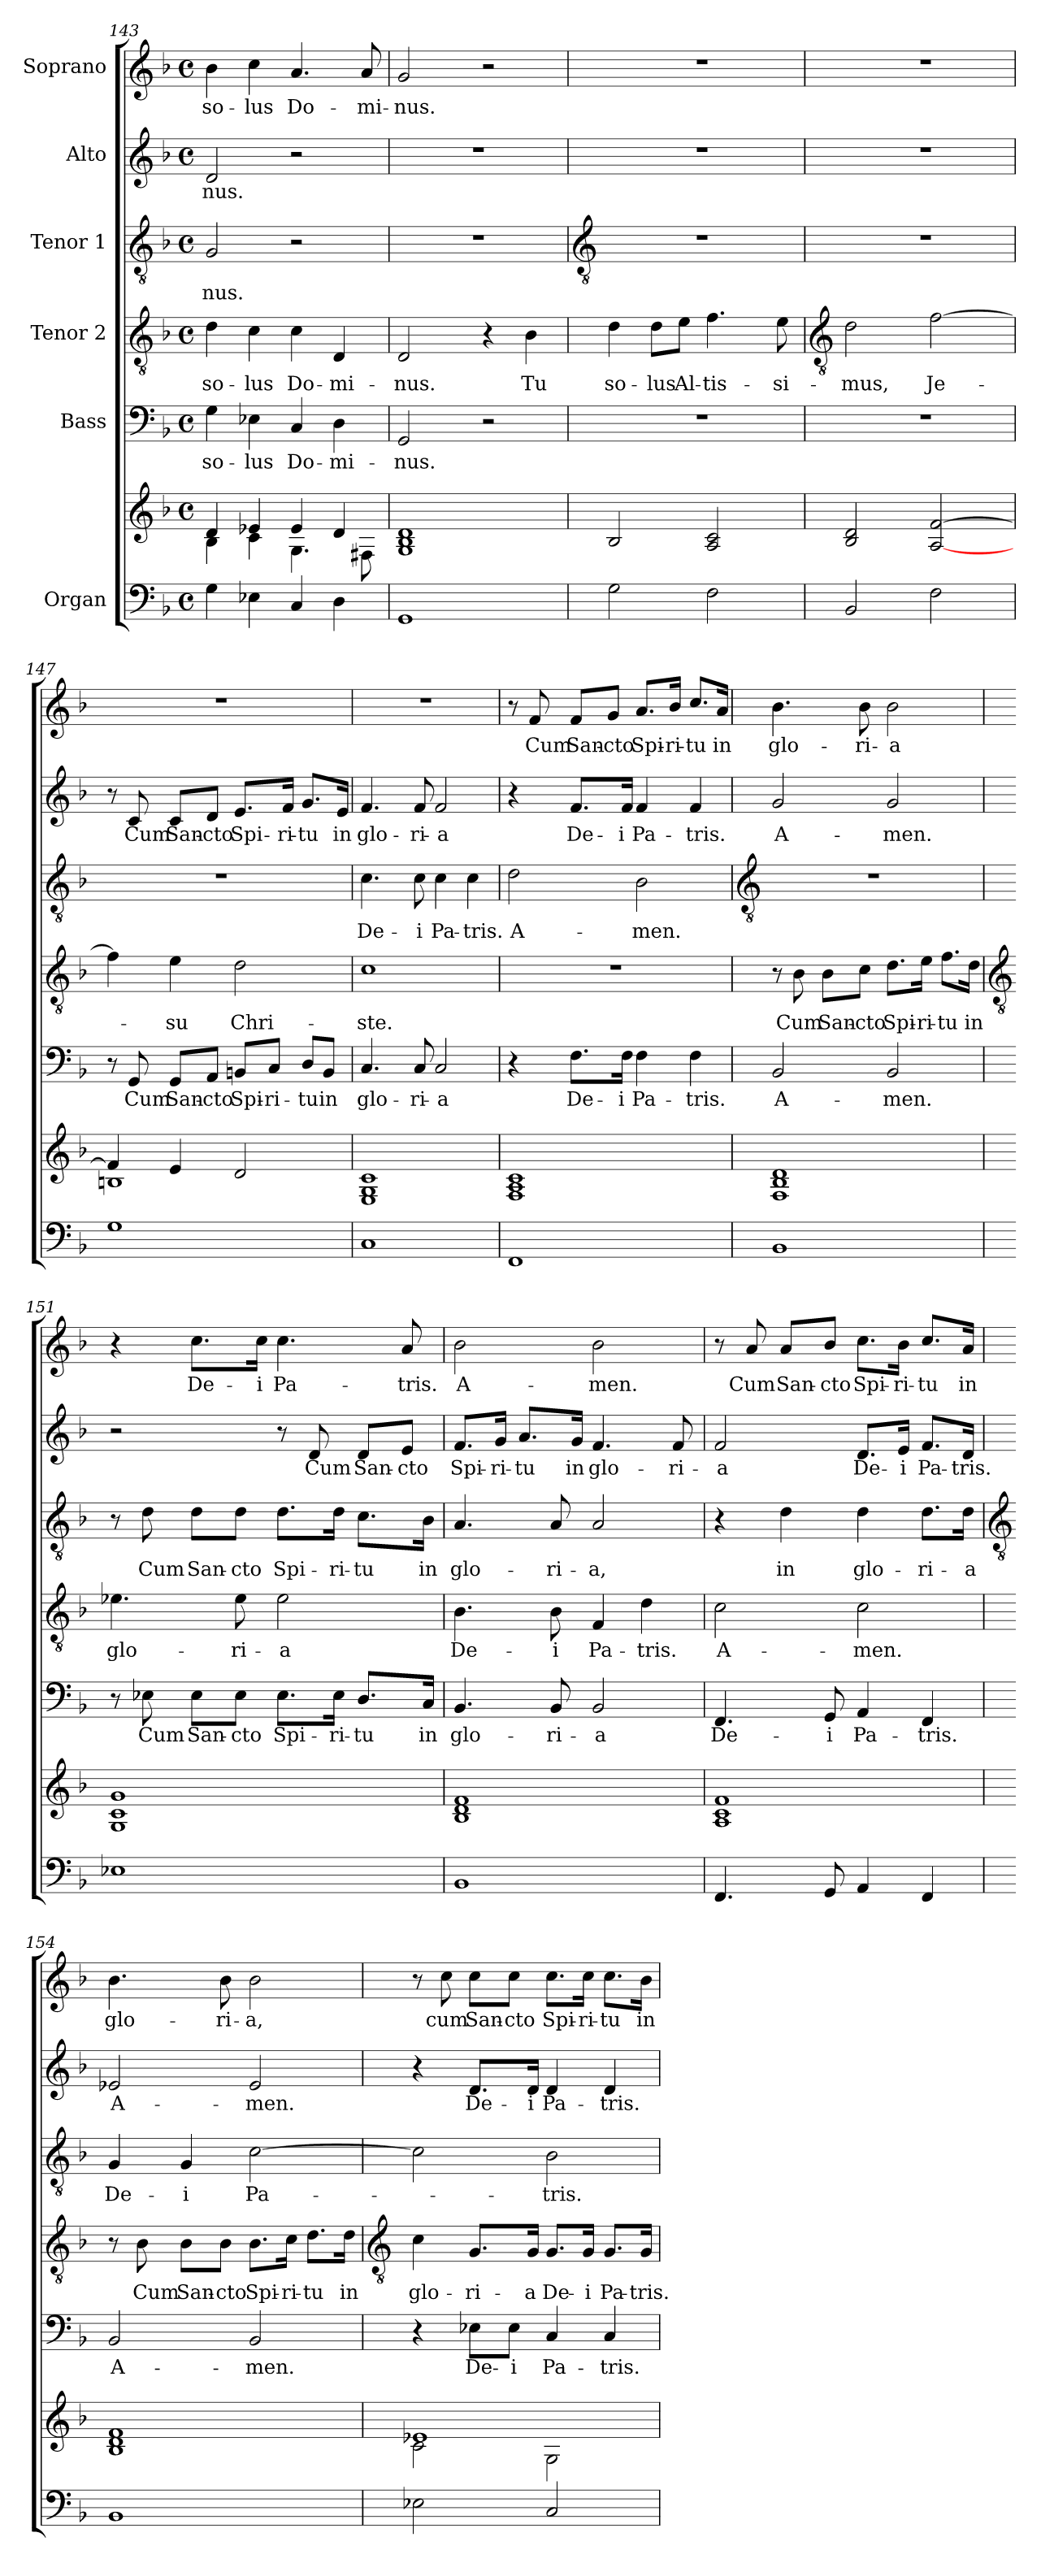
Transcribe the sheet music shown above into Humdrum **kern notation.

**kern	**kern	**kern	**text	**kern	**text	**kern	**text	**kern	**text	**kern	**text
*part6	*part6	*part5	*part5	*part4	*part4	*part3	*part3	*part2	*part2	*part1	*part1
*staff7	*staff6	*staff5	*staff5	*staff4	*staff4	*staff3	*staff3	*staff2	*staff2	*staff1	*staff1
*I"Organ	*	*I"Bass	*	*I"Tenor 2	*	*I"Tenor 1	*	*I"Alto	*	*I"Soprano	*
*clefF4	*clefG2	*clefF4	*	*clefGv2	*	*clefGv2	*	*clefG2	*	*clefG2	*
*k[b-]	*k[b-]	*k[b-]	*	*k[b-]	*	*k[b-]	*	*k[b-]	*	*k[b-]	*
*F:	*F:	*F:	*	*F:	*	*F:	*	*F:	*	*F:	*
*M4/4	*M4/4	*M4/4	*	*M4/4	*	*M4/4	*	*M4/4	*	*M4/4	*
*met(c)	*met(c)	*met(c)	*	*met(c)	*	*met(c)	*	*met(c)	*	*met(c)	*
=143	=143	=143	=143	=143	=143	=143	=143	=143	=143	=143	=143
*	*^	*	*	*	*	*	*	*	*	*	*
!	!	!	!	!LO:LY:b	!	!LO:LY:b	!	!LO:LY:b	!	!LO:LY:b	!	!LO:LY:b
4G\	4d/	4B-\	4G\	so-	4d\	so-	2G/	-nus.	2d/	-nus.	4b-\	so-
!	!	!	!	!LO:LY:b	!	!LO:LY:b	!	!	!	!	!	!LO:LY:b
4E-X\	4e-X/	4c\	4E-X\	-lus	4c\	-lus	.	.	.	.	4cc\	-lus
!	!	!	!	!LO:LY:b	!	!LO:LY:b	!	!	!	!	!	!LO:LY:b
4C/	4e-/	4.G\	4C/	Do-	4c\	Do-	2r	.	2r	.	4.a/	Do-
!	!	!	!	!LO:LY:b	!	!LO:LY:b	!	!	!	!	!	!
4D\	4d/	.	4D\	-mi-	4D/	-mi-	.	.	.	.	.	.
!	!	!	!	!	!	!	!	!	!	!	!	!LO:LY:b
.	.	8F#X\	.	.	.	.	.	.	.	.	8a/	-mi-
=144	=144	=144	=144	=144	=144	=144	=144	=144	=144	=144	=144	=144
!	!	!	!	!LO:LY:b	!	!LO:LY:b	!	!	!	!	!	!LO:LY:b
1GG	1G/ 1B-/ 1d/	4ryy	2GG/	-nus.	2D/	-nus.	1r	.	1r	.	2g/	-nus.
.	.	4ryy	.	.	.	.	.	.	.	.	.	.
.	.	4ryy	2r	.	4r	.	.	.	.	.	2r	.
!	!	!	!	!	!	!LO:LY:b	!	!	!	!	!	!
.	.	4ryy	.	.	4B-\	Tu	.	.	.	.	.	.
!!LO:LB:g=z
=145	=145	=145	=145	=145	=145	=145	=145	=145	=145	=145	=145	=145
*	*	*	*	*	*	*	*clefGv2	*	*	*	*	*
!	!	!	!	!	!	!LO:LY:b	!	!	!	!	!	!
2G\	2B-/	4ryy	1r	.	4d\	so-	1r	.	1r	.	1r	.
!	!	!	!	!	!	!LO:LY:b	!	!	!	!	!	!
.	.	4ryy	.	.	8d\L	-lus	.	.	.	.	.	.
!	!	!	!	!	!	!LO:LY:b	!	!	!	!	!	!
.	.	.	.	.	8e\J	Al-	.	.	.	.	.	.
!	!	!	!	!	!	!LO:LY:b	!	!	!	!	!	!
2F\	2A/ 2c/	4ryy	.	.	4.f\	-tis-	.	.	.	.	.	.
.	.	4ryy	.	.	.	.	.	.	.	.	.	.
!	!	!	!	!	!	!LO:LY:b	!	!	!	!	!	!
.	.	.	.	.	8e\	-si-	.	.	.	.	.	.
!!LO:LB:g=z
=146	=146	=146	=146	=146	=146	=146	=146	=146	=146	=146	=146	=146
*	*	*	*	*	*clefGv2	*	*	*	*	*	*	*
!	!	!	!	!	!	!LO:LY:b	!	!	!	!	!	!
2BB-/	2B-/ 2d/	4ryy	1r	.	2d\	-mus,	1r	.	1r	.	1r	.
.	.	4ryy	.	.	.	.	.	.	.	.	.	.
!	!	!	!	!	!	!LO:LY:b	!	!	!	!	!	!
2F\	[2A/ [2f/	4ryy	.	.	[2f\	Je-	.	.	.	.	.	.
.	.	4ryy	.	.	.	.	.	.	.	.	.	.
=147	=147	=147	=147	=147	=147	=147	=147	=147	=147	=147	=147	=147
1G	4f/]	1Bn\	8r	.	4f\]	.	1r	.	8r	.	1r	.
!	!	!	!	!LO:LY:b	!	!	!	!	!	!LO:LY:b	!	!
.	.	.	8GG/	Cum	.	.	.	.	8c/	Cum	.	.
!	!	!	!	!LO:LY:b	!	!LO:LY:b	!	!	!	!LO:LY:b	!	!
.	4e/	.	8GG/L	San-	4e\	-su	.	.	8c/L	San-	.	.
!	!	!	!	!LO:LY:b	!	!	!	!	!	!LO:LY:b	!	!
.	.	.	8AA/J	-cto	.	.	.	.	8d/J	-cto	.	.
!	!	!	!	!LO:LY:b	!	!LO:LY:b	!	!	!	!LO:LY:b	!	!
.	2d/	.	8BBn/L	Spi-	2d\	Chri-	.	.	8.e/L	Spi-	.	.
!	!	!	!	!LO:LY:b	!	!	!	!	!	!	!	!
.	.	.	8C/J	-ri-	.	.	.	.	.	.	.	.
!	!	!	!	!	!	!	!	!	!	!LO:LY:b	!	!
.	.	.	.	.	.	.	.	.	16f/J	-ri-	.	.
!	!	!	!	!LO:LY:b	!	!	!	!	!	!LO:LY:b	!	!
.	.	.	8D/L	-tu	.	.	.	.	8.g/L	-tu	.	.
!	!	!	!	!LO:LY:b	!	!	!	!	!	!	!	!
.	.	.	8BB/J	in	.	.	.	.	.	.	.	.
!	!	!	!	!	!	!	!	!	!	!LO:LY:b	!	!
.	.	.	.	.	.	.	.	.	16e/J	in	.	.
=148	=148	=148	=148	=148	=148	=148	=148	=148	=148	=148	=148	=148
!	!	!	!	!LO:LY:b	!	!LO:LY:b	!	!LO:LY:b	!	!LO:LY:b	!	!
1C	1E/ 1G/ 1c/	4ryy	4.C/	glo-	1c	-ste.	4.c\	De-	4.f/	glo-	1r	.
.	.	4ryy	.	.	.	.	.	.	.	.	.	.
!	!	!	!	!LO:LY:b	!	!	!	!LO:LY:b	!	!LO:LY:b	!	!
.	.	.	8C/	-ri-	.	.	8c\	-i	8f/	-ri-	.	.
!	!	!	!	!LO:LY:b	!	!	!	!LO:LY:b	!	!LO:LY:b	!	!
.	.	4ryy	2C/	-a	.	.	4c\	Pa-	2f/	-a	.	.
!	!	!	!	!	!	!	!	!LO:LY:b	!	!	!	!
.	.	4ryy	.	.	.	.	4c\	-tris.	.	.	.	.
=149	=149	=149	=149	=149	=149	=149	=149	=149	=149	=149	=149	=149
!	!	!	!	!	!	!	!	!LO:LY:b	!	!	!	!
1FF	1F/ 1A/ 1c/	4ryy	4r	.	1r	.	2d\	A-	4r	.	8r	.
!	!	!	!	!	!	!	!	!	!	!	!	!LO:LY:b
.	.	.	.	.	.	.	.	.	.	.	8f/	Cum
!	!	!	!	!LO:LY:b	!	!	!	!	!	!LO:LY:b	!	!LO:LY:b
.	.	4ryy	8.F\L	De-	.	.	.	.	8.f/L	De-	8f/L	San-
!	!	!	!	!	!	!	!	!	!	!	!	!LO:LY:b
.	.	.	.	.	.	.	.	.	.	.	8g/J	-cto
!	!	!	!	!LO:LY:b	!	!	!	!	!	!LO:LY:b	!	!
.	.	.	16F\J	-i	.	.	.	.	16f/J	-i	.	.
!	!	!	!	!LO:LY:b	!	!	!	!LO:LY:b	!	!LO:LY:b	!	!LO:LY:b
.	.	4ryy	4F\	Pa-	.	.	2B-\	-men.	4f/	Pa-	8.a/L	Spi-
!	!	!	!	!	!	!	!	!	!	!	!	!LO:LY:b
.	.	.	.	.	.	.	.	.	.	.	16b-/J	-ri-
!	!	!	!	!LO:LY:b	!	!	!	!	!	!LO:LY:b	!	!LO:LY:b
.	.	4ryy	4F\	-tris.	.	.	.	.	4f/	-tris.	8.cc/L	-tu
!	!	!	!	!	!	!	!	!	!	!	!	!LO:LY:b
.	.	.	.	.	.	.	.	.	.	.	16a/J	in
!!LO:LB:g=z
=150	=150	=150	=150	=150	=150	=150	=150	=150	=150	=150	=150	=150
*	*	*	*	*	*	*	*clefGv2	*	*	*	*	*
!	!	!	!	!LO:LY:b	!	!	!	!	!	!LO:LY:b	!	!LO:LY:b
1BB-	1F/ 1B-/ 1d/	4ryy	2BB-/	A-	8r	.	1r	.	2g/	A-	4.b-\	glo-
!	!	!	!	!	!	!LO:LY:b	!	!	!	!	!	!
.	.	.	.	.	8B-\	Cum	.	.	.	.	.	.
!	!	!	!	!	!	!LO:LY:b	!	!	!	!	!	!
.	.	4ryy	.	.	8B-\L	San-	.	.	.	.	.	.
!	!	!	!	!	!	!LO:LY:b	!	!	!	!	!	!LO:LY:b
.	.	.	.	.	8c\J	-cto	.	.	.	.	8b-\	-ri-
!	!	!	!	!LO:LY:b	!	!LO:LY:b	!	!	!	!LO:LY:b	!	!LO:LY:b
.	.	4ryy	2BB-/	-men.	8.d\L	Spi-	.	.	2g/	-men.	2b-\	-a
!	!	!	!	!	!	!LO:LY:b	!	!	!	!	!	!
.	.	.	.	.	16e\J	-ri-	.	.	.	.	.	.
!	!	!	!	!	!	!LO:LY:b	!	!	!	!	!	!
.	.	4ryy	.	.	8.f\L	-tu	.	.	.	.	.	.
!	!	!	!	!	!	!LO:LY:b	!	!	!	!	!	!
.	.	.	.	.	16d\J	in	.	.	.	.	.	.
*	*v	*v	*	*	*	*	*	*	*	*	*	*
!!LO:LB:g=z
=151	=151	=151	=151	=151	=151	=151	=151	=151	=151	=151	=151
*	*	*	*	*clefGv2	*	*	*	*	*	*	*
!	!	!	!	!	!LO:LY:b	!	!	!	!	!	!
1E-X	1G 1c 1g	8r	.	4.e-X\	glo-	8r	.	2r	.	4r	.
!	!	!	!LO:LY:b	!	!	!	!LO:LY:b	!	!	!	!
.	.	8E-X\	Cum	.	.	8d\	Cum	.	.	.	.
!	!	!	!LO:LY:b	!	!	!	!LO:LY:b	!	!	!	!LO:LY:b
.	.	8E-\L	San-	.	.	8d\L	San-	.	.	8.cc\L	De-
!	!	!	!LO:LY:b	!	!LO:LY:b	!	!LO:LY:b	!	!	!	!
.	.	8E-\J	-cto	8e-\	-ri-	8d\J	-cto	.	.	.	.
!	!	!	!	!	!	!	!	!	!	!	!LO:LY:b
.	.	.	.	.	.	.	.	.	.	16cc\J	-i
!	!	!	!LO:LY:b	!	!LO:LY:b	!	!LO:LY:b	!	!	!	!LO:LY:b
.	.	8.E-\L	Spi-	2e-\	-a	8.d\L	Spi-	8r	.	4.cc\	Pa-
!	!	!	!	!	!	!	!	!	!LO:LY:b	!	!
.	.	.	.	.	.	.	.	8d/	Cum	.	.
!	!	!	!LO:LY:b	!	!	!	!LO:LY:b	!	!	!	!
.	.	16E-\J	-ri-	.	.	16d\J	-ri-	.	.	.	.
!	!	!	!LO:LY:b	!	!	!	!LO:LY:b	!	!LO:LY:b	!	!
.	.	8.D/L	-tu	.	.	8.c\L	-tu	8d/L	San-	.	.
!	!	!	!	!	!	!	!	!	!LO:LY:b	!	!LO:LY:b
.	.	.	.	.	.	.	.	8e/J	-cto	8a/	-tris.
!	!	!	!LO:LY:b	!	!	!	!LO:LY:b	!	!	!	!
.	.	16C/J	in	.	.	16B-\J	in	.	.	.	.
=152	=152	=152	=152	=152	=152	=152	=152	=152	=152	=152	=152
!	!	!	!LO:LY:b	!	!LO:LY:b	!	!LO:LY:b	!	!LO:LY:b	!	!LO:LY:b
1BB-	1B- 1d 1f	4.BB-/	glo-	4.B-\	De-	4.A/	glo-	8.f/L	Spi-	2b-\	A-
!	!	!	!	!	!	!	!	!	!LO:LY:b	!	!
.	.	.	.	.	.	.	.	16g/J	-ri-	.	.
!	!	!	!	!	!	!	!	!	!LO:LY:b	!	!
.	.	.	.	.	.	.	.	8.a/L	-tu	.	.
!	!	!	!LO:LY:b	!	!LO:LY:b	!	!LO:LY:b	!	!	!	!
.	.	8BB-/	-ri-	8B-\	-i	8A/	-ri-	.	.	.	.
!	!	!	!	!	!	!	!	!	!LO:LY:b	!	!
.	.	.	.	.	.	.	.	16g/J	in	.	.
!	!	!	!LO:LY:b	!	!LO:LY:b	!	!LO:LY:b	!	!LO:LY:b	!	!LO:LY:b
.	.	2BB-/	-a	4F/	Pa-	2A/	-a,	4.f/	glo-	2b-\	-men.
!	!	!	!	!	!LO:LY:b	!	!	!	!	!	!
.	.	.	.	4d\	-tris.	.	.	.	.	.	.
!	!	!	!	!	!	!	!	!	!LO:LY:b	!	!
.	.	.	.	.	.	.	.	8f/	-ri-	.	.
=153	=153	=153	=153	=153	=153	=153	=153	=153	=153	=153	=153
!	!	!	!LO:LY:b	!	!LO:LY:b	!	!	!	!LO:LY:b	!	!
4.FF/	1A 1c 1f	4.FF/	De-	2c\	A-	4r	.	2f/	-a	8r	.
!	!	!	!	!	!	!	!	!	!	!	!LO:LY:b
.	.	.	.	.	.	.	.	.	.	8a/	Cum
!	!	!	!	!	!	!	!LO:LY:b	!	!	!	!LO:LY:b
.	.	.	.	.	.	4d\	in	.	.	8a/L	San-
!	!	!	!LO:LY:b	!	!	!	!	!	!	!	!LO:LY:b
8GG/	.	8GG/	-i	.	.	.	.	.	.	8b-/J	-cto
!	!	!	!LO:LY:b	!	!LO:LY:b	!	!LO:LY:b	!	!LO:LY:b	!	!LO:LY:b
4AA/	.	4AA/	Pa-	2c\	-men.	4d\	glo-	8.d/L	De-	8.cc\L	Spi-
!	!	!	!	!	!	!	!	!	!LO:LY:b	!	!LO:LY:b
.	.	.	.	.	.	.	.	16e/J	-i	16b-\J	-ri-
!	!	!	!LO:LY:b	!	!	!	!LO:LY:b	!	!LO:LY:b	!	!LO:LY:b
4FF/	.	4FF/	-tris.	.	.	8.d\L	-ri-	8.f/L	Pa-	8.cc/L	-tu
!	!	!	!	!	!	!	!LO:LY:b	!	!LO:LY:b	!	!LO:LY:b
.	.	.	.	.	.	16d\J	-a	16d/J	-tris.	16a/J	in
!!LO:LB:g=z
=154	=154	=154	=154	=154	=154	=154	=154	=154	=154	=154	=154
*	*	*	*	*	*	*clefGv2	*	*	*	*	*
!	!	!	!LO:LY:b	!	!	!	!LO:LY:b	!	!LO:LY:b	!	!LO:LY:b
1BB-	1B- 1d 1f	2BB-/	A-	8r	.	4G/	De-	2e-X/	A-	4.b-\	glo-
!	!	!	!	!	!LO:LY:b	!	!	!	!	!	!
.	.	.	.	8B-\	Cum	.	.	.	.	.	.
!	!	!	!	!	!LO:LY:b	!	!LO:LY:b	!	!	!	!
.	.	.	.	8B-\L	San-	4G/	-i	.	.	.	.
!	!	!	!	!	!LO:LY:b	!	!	!	!	!	!LO:LY:b
.	.	.	.	8B-\J	-cto	.	.	.	.	8b-\	-ri-
!	!	!	!LO:LY:b	!	!LO:LY:b	!	!LO:LY:b	!	!LO:LY:b	!	!LO:LY:b
.	.	2BB-/	-men.	8.B-\L	Spi-	[2c\	Pa-	2e-/	-men.	2b-\	-a,
!	!	!	!	!	!LO:LY:b	!	!	!	!	!	!
.	.	.	.	16c\J	-ri-	.	.	.	.	.	.
!	!	!	!	!	!LO:LY:b	!	!	!	!	!	!
.	.	.	.	8.d\L	-tu	.	.	.	.	.	.
!	!	!	!	!	!LO:LY:b	!	!	!	!	!	!
.	.	.	.	16d\J	in	.	.	.	.	.	.
!!LO:LB:g=z
=155	=155	=155	=155	=155	=155	=155	=155	=155	=155	=155	=155
*	*	*	*	*clefGv2	*	*	*	*	*	*	*
*	*^	*	*	*	*	*	*	*	*	*	*
!	!	!	!	!	!	!LO:LY:b	!	!	!	!	!	!
2E-X\	1e-X/	2c\	4r	.	4c\	glo-	2c\]	.	4r	.	8r	.
!	!	!	!	!	!	!	!	!	!	!	!	!LO:LY:b
.	.	.	.	.	.	.	.	.	.	.	8cc\	cum
!	!	!	!	!LO:LY:b	!	!LO:LY:b	!	!	!	!LO:LY:b	!	!LO:LY:b
.	.	.	8E-X\L	De-	8.G/L	-ri-	.	.	8.d/L	De-	8cc\L	San-
!	!	!	!	!LO:LY:b	!	!	!	!	!	!	!	!LO:LY:b
.	.	.	8E-\J	-i	.	.	.	.	.	.	8cc\J	-cto
!	!	!	!	!	!	!LO:LY:b	!	!	!	!LO:LY:b	!	!
.	.	.	.	.	16G/J	-a	.	.	16d/J	-i	.	.
!	!	!	!	!LO:LY:b	!	!LO:LY:b	!	!LO:LY:b	!	!LO:LY:b	!	!LO:LY:b
2C/	.	2G\	4C/	Pa-	8.G/L	De-	2B-\	-tris.	4d/	Pa-	8.cc\L	Spi-
!	!	!	!	!	!	!LO:LY:b	!	!	!	!	!	!LO:LY:b
.	.	.	.	.	16G/J	-i	.	.	.	.	16cc\J	-ri-
!	!	!	!	!LO:LY:b	!	!LO:LY:b	!	!	!	!LO:LY:b	!	!LO:LY:b
.	.	.	4C/	-tris.	8.G/L	Pa-	.	.	4d/	-tris.	8.cc\L	-tu
!	!	!	!	!	!	!LO:LY:b	!	!	!	!	!	!LO:LY:b
.	.	.	.	.	16G/J	-tris.	.	.	.	.	16b-\J	in
*	*v	*v	*	*	*	*	*	*	*	*	*	*
=	=	=	=	=	=	=	=	=	=	=	=
*-	*-	*-	*-	*-	*-	*-	*-	*-	*-	*-	*-
